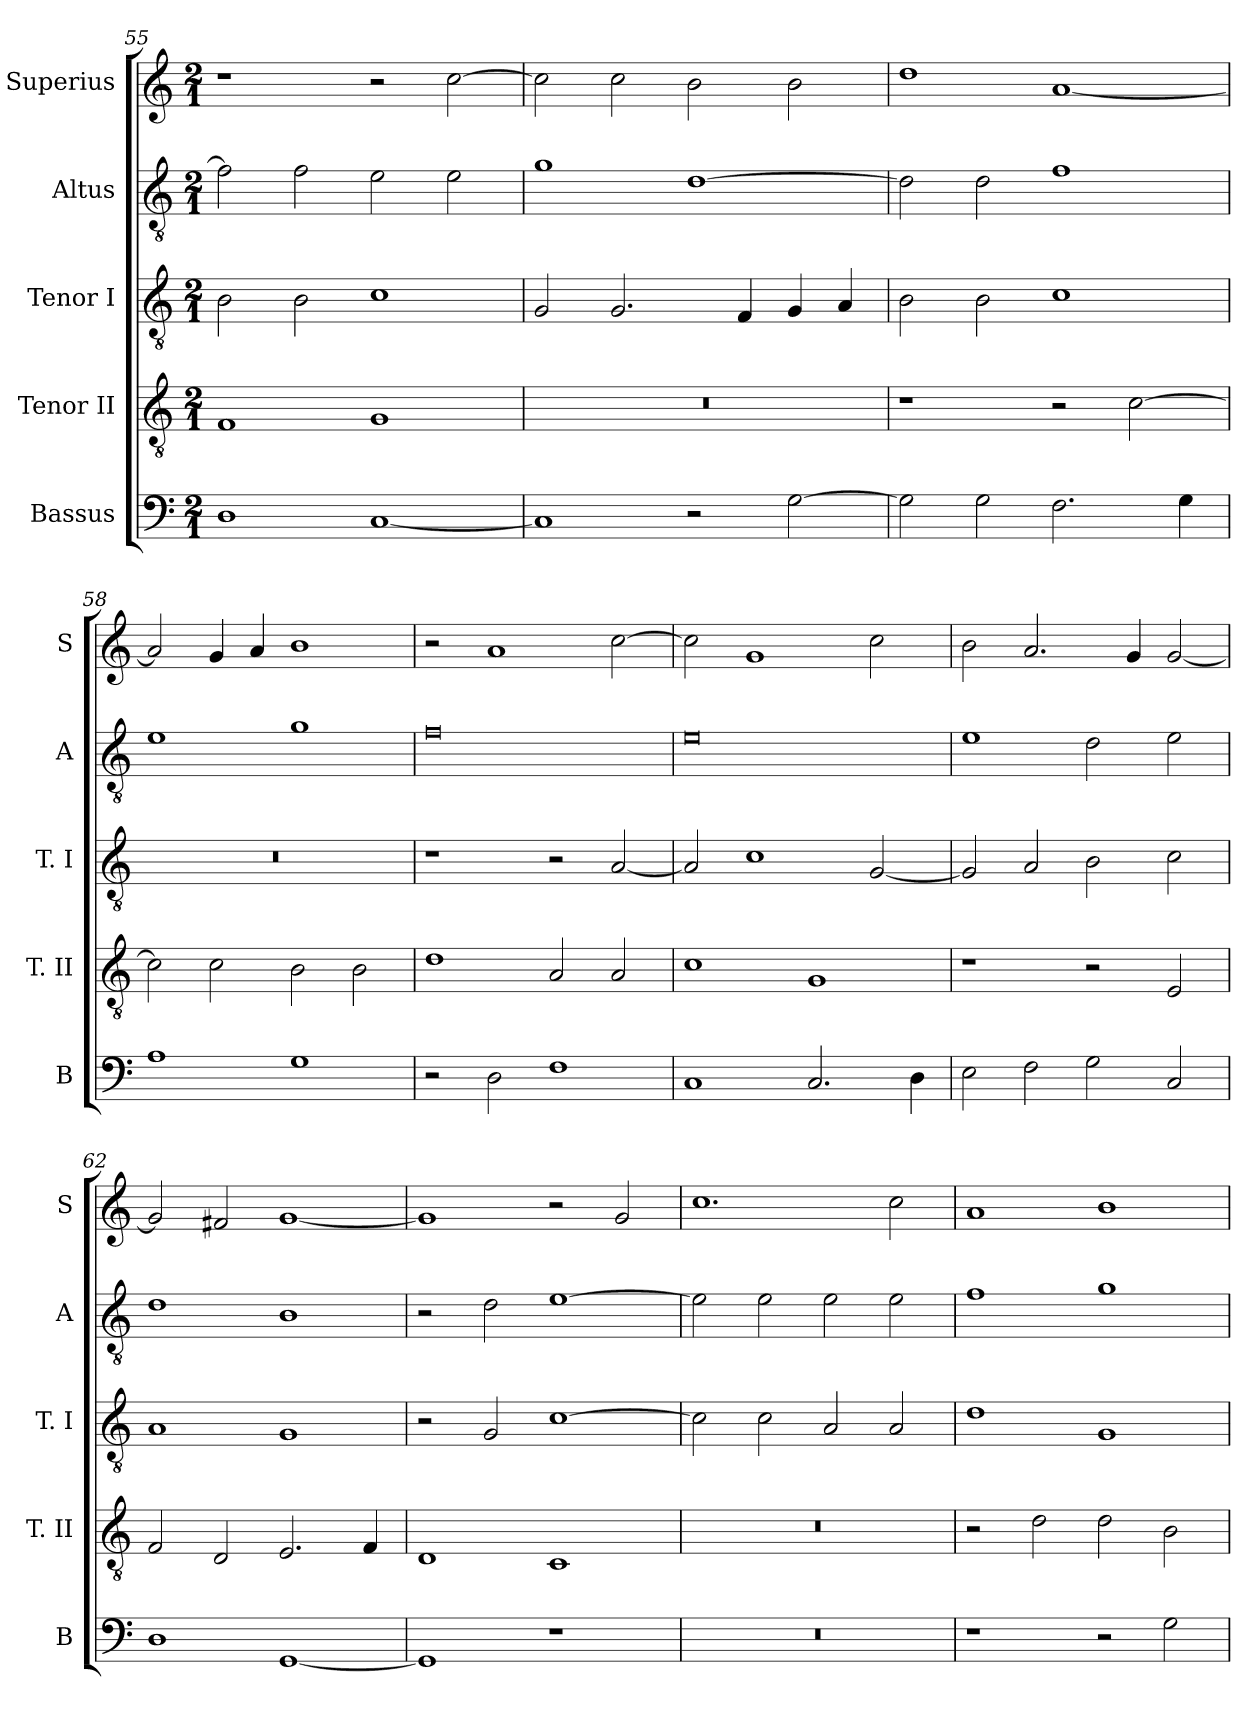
**kern	**kern	**kern	**kern	**kern
*part5	*part4	*part3	*part2	*part1
*staff5	*staff4	*staff3	*staff2	*staff1
*I"Bassus	*I"Tenor II	*I"Tenor I	*I"Altus	*I"Superius
*I'B	*I'T. II	*I'T. I	*I'A	*I'S
*clefF4	*clefGv2	*clefGv2	*clefGv2	*clefG2
*k[]	*k[]	*k[]	*k[]	*k[]
*C:	*C:	*C:	*C:	*C:
*M2/1	*M2/1	*M2/1	*M2/1	*M2/1
=55	=55	=55	=55	=55
1D	1F	2B	2f]	1r
.	.	2B	2f	.
[1C	1G	1c	2e	2r
.	.	.	2e	[2cc
=56	=56	=56	=56	=56
1C]	0r	2G	1g	2cc]
.	.	2.G	.	2cc
2r	.	.	[1d	2b
.	.	4F	.	.
[2G	.	4G	.	2b
.	.	4A	.	.
=57	=57	=57	=57	=57
2G]	1r	2B	2d]	1dd
2G	.	2B	2d	.
2.F	2r	1c	1f	[1a
.	[2c	.	.	.
4G	.	.	.	.
=58	=58	=58	=58	=58
1A	2c]	0r	1e	2a]
.	2c	.	.	4g
.	.	.	.	4a
1G	2B	.	1g	1b
.	2B	.	.	.
=59	=59	=59	=59	=59
2r	1d	1r	0f	2r
2D	.	.	.	1a
1F	2A	2r	.	.
.	2A	[2A	.	[2cc
=60	=60	=60	=60	=60
1C	1c	2A]	0e	2cc]
.	.	1c	.	1g
2.C	1G	.	.	.
.	.	[2G	.	2cc
4D	.	.	.	.
=61	=61	=61	=61	=61
2E	1r	2G]	1e	2b
2F	.	2A	.	2.a
2G	2r	2B	2d	.
.	.	.	.	4g
2C	2E	2c	2e	[2g
=62	=62	=62	=62	=62
1D	2F	1A	1d	2g]
.	2D	.	.	2f#X
[1GG	2.E	1G	1B	[1g
.	4F	.	.	.
=63	=63	=63	=63	=63
1GG]	1D	2r	2r	1g]
.	.	2G	2d	.
1r	1C	[1c	[1e	2r
.	.	.	.	2g
=64	=64	=64	=64	=64
0r	0r	2c]	2e]	1.cc
.	.	2c	2e	.
.	.	2A	2e	.
.	.	2A	2e	2cc
=65	=65	=65	=65	=65
1r	2r	1d	1f	1a
.	2d	.	.	.
2r	2d	1G	1g	1b
2G	2B	.	.	.
=	=	=	=	=
*-	*-	*-	*-	*-
